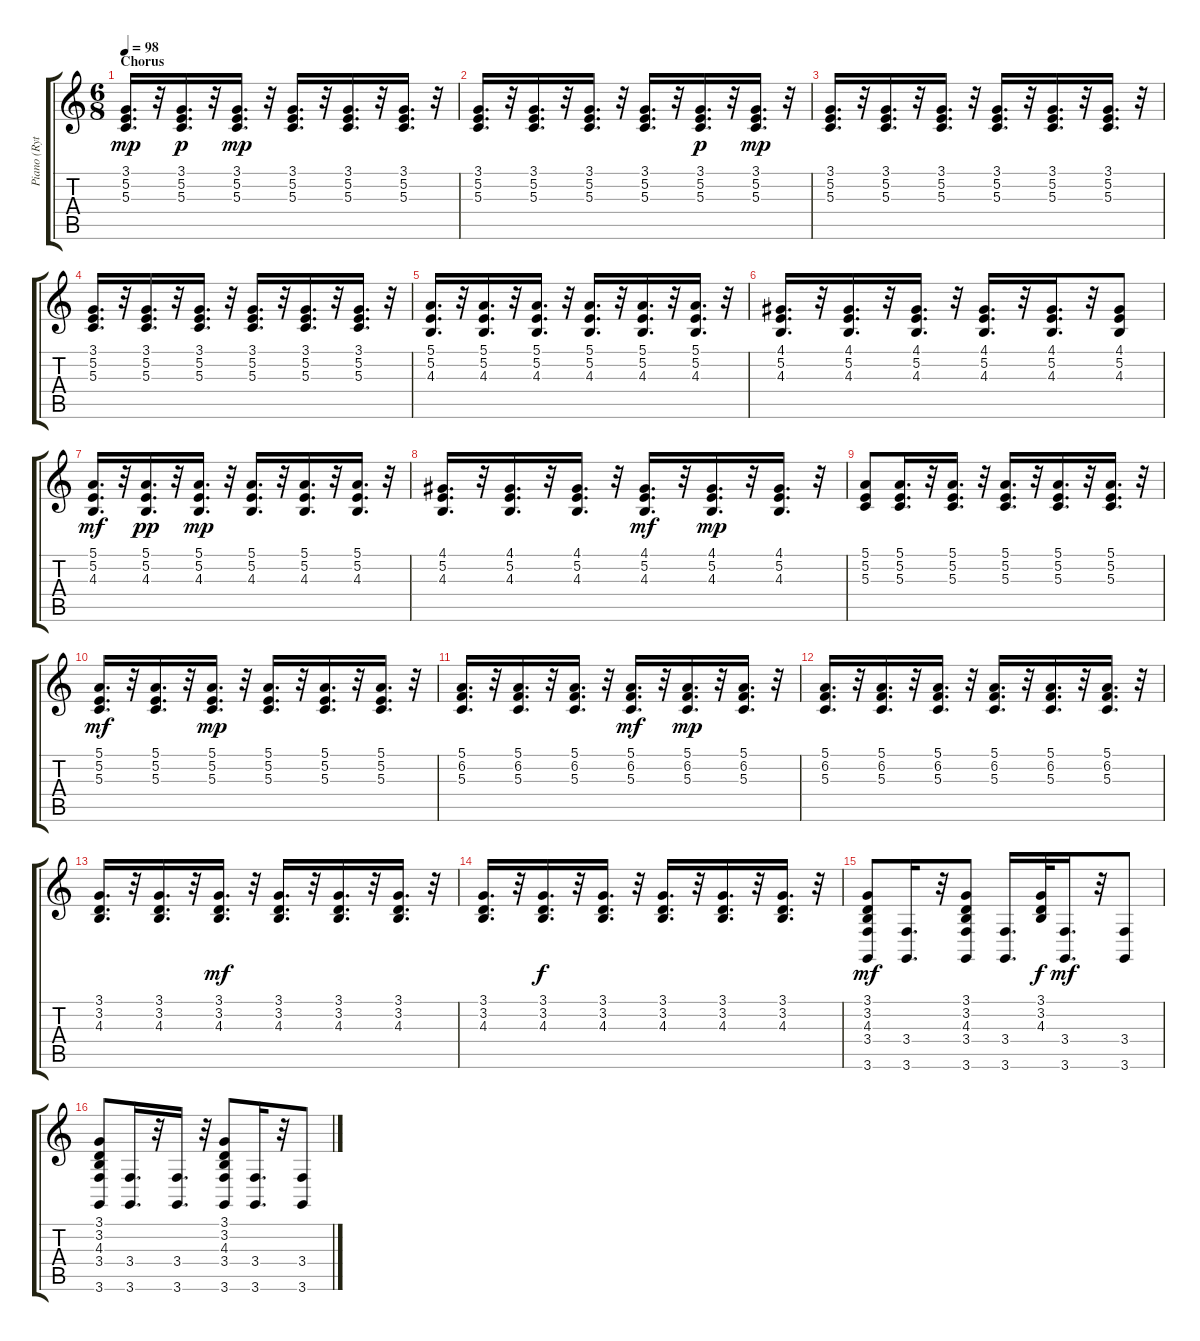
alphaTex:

\track ("Piano (Rythem)" "Piano (Ryt") {instrument brightacousticpiano}
\staff {score tabs}
\tuning (E4 B3 G3 D3 A2 E2) {hide}
\ts (6 8)
\section ("" "Chorus")
\tempo 98
\clef g2
\ks c
(3.1 5.2 5.3).16{d dy mp instrument electricgrandpiano} r.32 (3.1 5.2 5.3).16{d dy p} r.32 (3.1 5.2 5.3).16{d dy mp} r.32 (3.1 5.2 5.3).16{d} r.32 (3.1 5.2 5.3).16{d} r.32 (3.1 5.2 5.3).16{d} r.32 |
(3.1 5.2 5.3).16{d} r.32 (3.1 5.2 5.3).16{d} r.32 (3.1 5.2 5.3).16{d} r.32 (3.1 5.2 5.3).16{d} r.32 (3.1 5.2 5.3).16{d dy p} r.32 (3.1 5.2 5.3).16{d dy mp} r.32 |
(3.1 5.2 5.3).16{d} r.32 (3.1 5.2 5.3).16{d} r.32 (3.1 5.2 5.3).16{d} r.32 (3.1 5.2 5.3).16{d} r.32 (3.1 5.2 5.3).16{d} r.32 (3.1 5.2 5.3).16{d} r.32 |
(3.1 5.2 5.3).16{d} r.32 (3.1 5.2 5.3).16{d} r.32 (3.1 5.2 5.3).16{d} r.32 (3.1 5.2 5.3).16{d} r.32 (3.1 5.2 5.3).16{d} r.32 (3.1 5.2 5.3).16{d} r.32 |
(5.1 5.2 4.3).16{d} r.32 (5.1 5.2 4.3).16{d} r.32 (5.1 5.2 4.3).16{d} r.32 (5.1 5.2 4.3).16{d} r.32 (5.1 5.2 4.3).16{d} r.32 (5.1 5.2 4.3).16{d} r.32 |
(4.1 5.2 4.3).16{d} r.32 (4.1 5.2 4.3).16{d} r.32 (4.1 5.2 4.3).16{d} r.32 (4.1 5.2 4.3).16{d} r.32 (4.1 5.2 4.3).16{d} r.32 (4.1 5.2 4.3).8 |
(5.1 5.2 4.3).16{d dy mf} r.32 (5.1 5.2 4.3).16{d dy pp} r.32 (5.1 5.2 4.3).16{d dy mp} r.32 (5.1 5.2 4.3).16{d} r.32 (5.1 5.2 4.3).16{d} r.32 (5.1 5.2 4.3).16{d} r.32 |
(4.1 5.2 4.3).16{d} r.32 (4.1 5.2 4.3).16{d} r.32 (4.1 5.2 4.3).16{d} r.32 (4.1 5.2 4.3).16{d dy mf} r.32 (4.1 5.2 4.3).16{d dy mp} r.32 (4.1 5.2 4.3).16{d} r.32 |
(5.1 5.2 5.3).8 (5.1 5.2 5.3).16{d} r.32 (5.1 5.2 5.3).16{d} r.32 (5.1 5.2 5.3).16{d} r.32 (5.1 5.2 5.3).16{d} r.32 (5.1 5.2 5.3).16{d} r.32 |
(5.1 5.2 5.3).16{d dy mf} r.32 (5.1 5.2 5.3).16{d} r.32 (5.1 5.2 5.3).16{d dy mp} r.32 (5.1 5.2 5.3).16{d} r.32 (5.1 5.2 5.3).16{d} r.32 (5.1 5.2 5.3).16{d} r.32 |
(5.1 6.2 5.3).16{d} r.32 (5.1 6.2 5.3).16{d} r.32 (5.1 6.2 5.3).16{d} r.32 (5.1 6.2 5.3).16{d dy mf} r.32 (5.1 6.2 5.3).16{d dy mp} r.32 (5.1 6.2 5.3).16{d} r.32 |
(5.1 6.2 5.3).16{d} r.32 (5.1 6.2 5.3).16{d} r.32 (5.1 6.2 5.3).16{d} r.32 (5.1 6.2 5.3).16{d} r.32 (5.1 6.2 5.3).16{d} r.32 (5.1 6.2 5.3).16{d} r.32 |
(3.1 3.2 4.3).16{d} r.32 (3.1 3.2 4.3).16{d} r.32 (3.1 3.2 4.3).16{d dy mf} r.32 (3.1 3.2 4.3).16{d} r.32 (3.1 3.2 4.3).16{d} r.32 (3.1 3.2 4.3).16{d} r.32 |
(3.1 3.2 4.3).16{d} r.32 (3.1 3.2 4.3).16{d dy f} r.32 (3.1 3.2 4.3).16{d} r.32 (3.1 3.2 4.3).16{d} r.32 (3.1 3.2 4.3).16{d} r.32 (3.1 3.2 4.3).16{d} r.32 |
(3.1 3.2 4.3 3.4 3.6).8{dy mf} (3.4 3.6).16{d} r.32 (3.1 3.2 4.3 3.4 3.6).8 (3.4 3.6).16{d} (3.1 3.2 4.3).32{dy f} (3.4 3.6).16{d dy mf} r.32 (3.4 3.6).8 |
(3.1 3.2 4.3 3.4 3.6).8 (3.4 3.6).16{d} r.32 (3.4 3.6).16{d} r.32 (3.1 3.2 4.3 3.4 3.6).8 (3.4 3.6).16{d} r.32 (3.4 3.6).8
